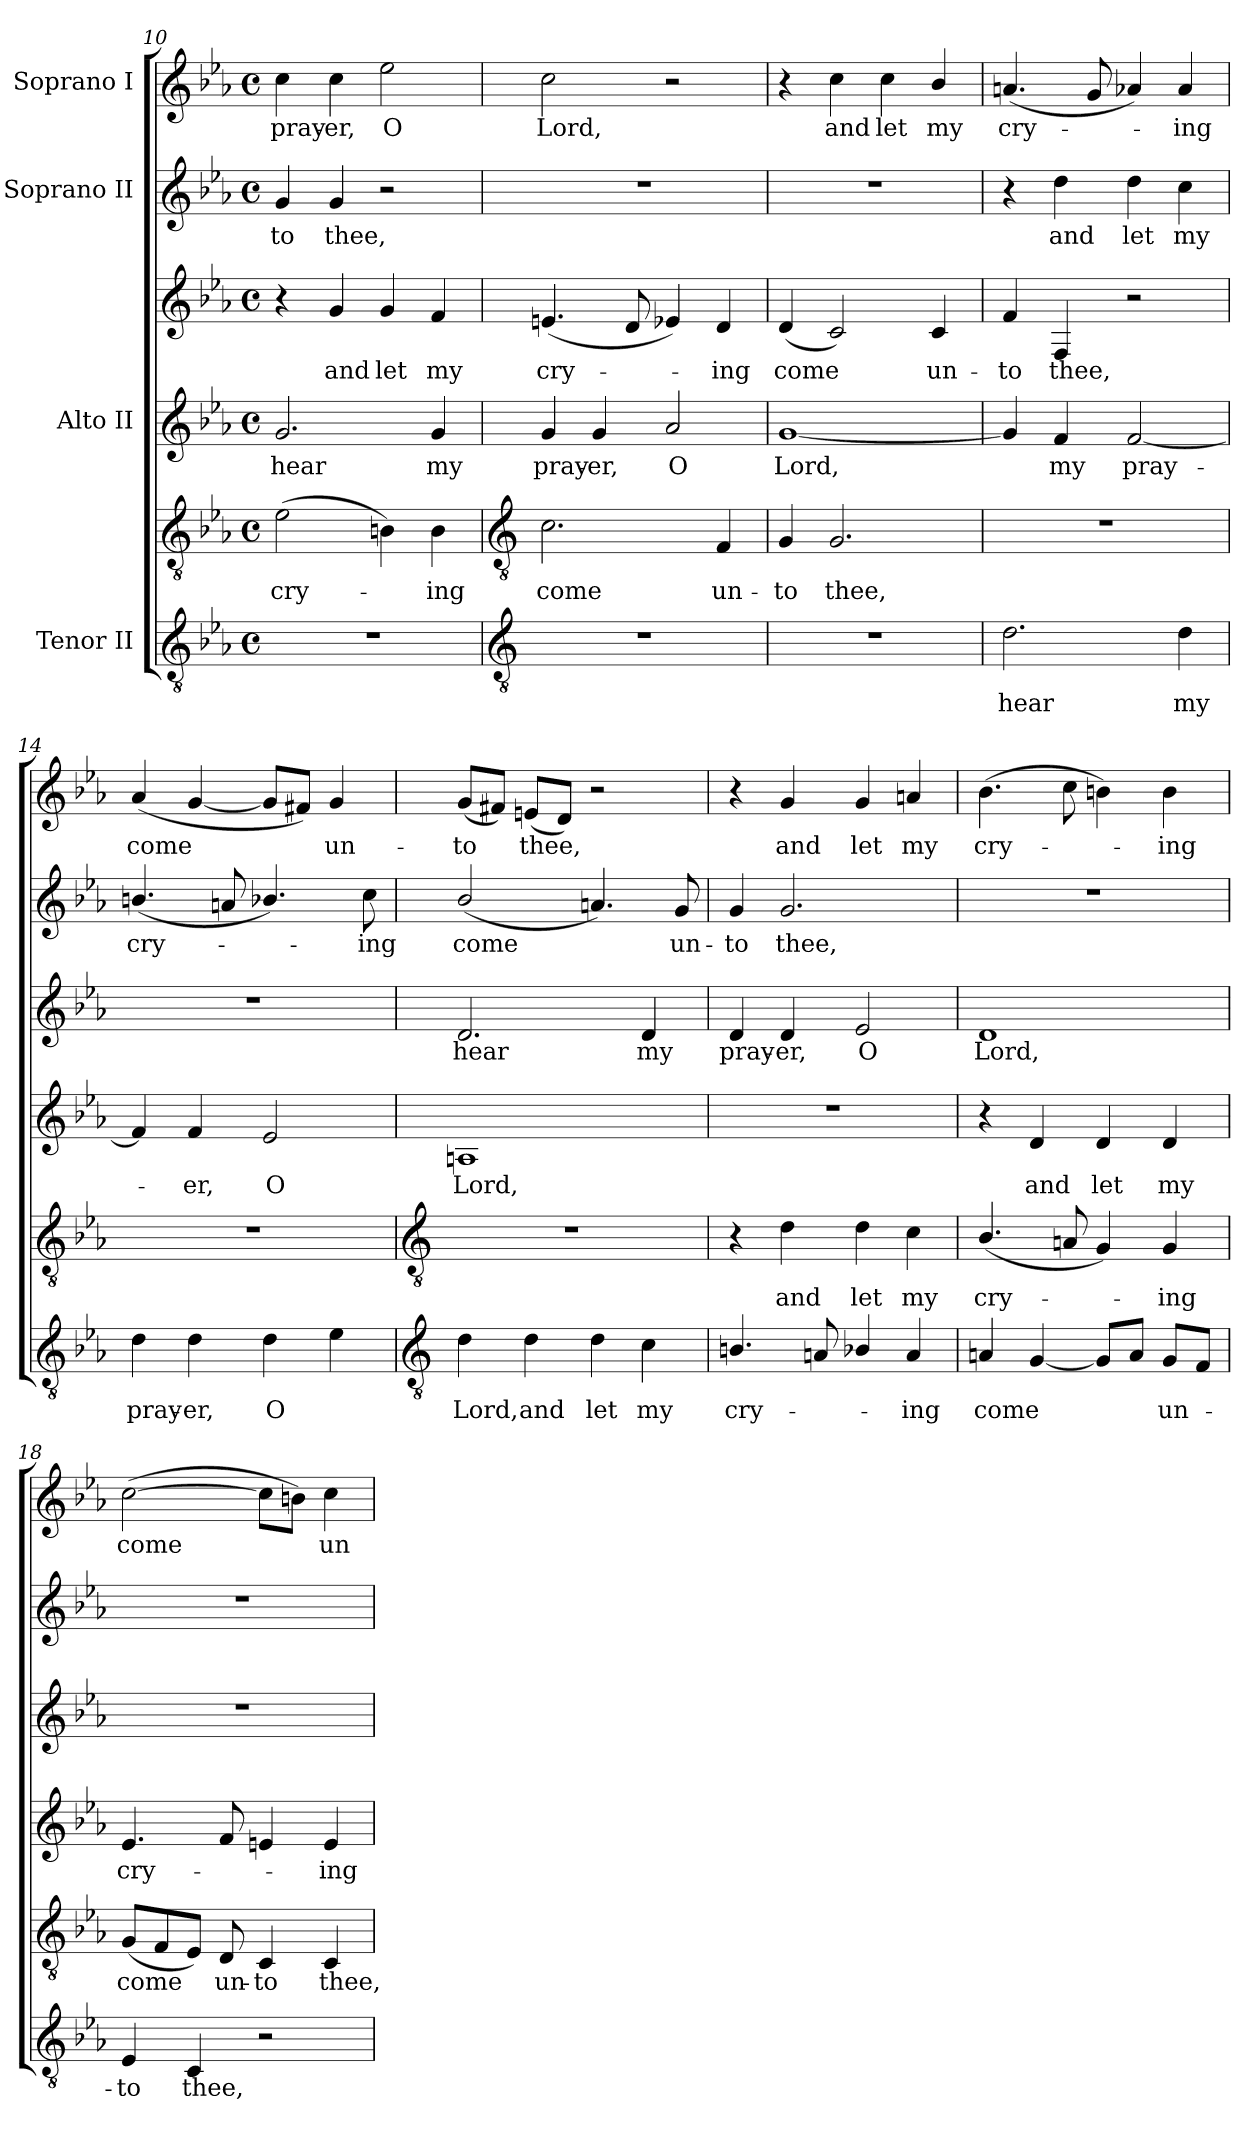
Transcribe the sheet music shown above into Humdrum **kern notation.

**kern	**text	**kern	**text	**kern	**text	**kern	**text	**kern	**text	**kern	**text
*part4	*part4	*part4	*part4	*part3	*part3	*part3	*part3	*part2	*part2	*part1	*part1
*staff6	*staff6	*staff5	*staff5	*staff4	*staff4	*staff3	*staff3	*staff2	*staff2	*staff1	*staff1
*I"Tenor II	*	*	*	*I"Alto II	*	*	*	*I"Soprano II	*	*I"Soprano I	*
*clefGv2	*	*clefGv2	*	*clefG2	*	*clefG2	*	*clefG2	*	*clefG2	*
*k[b-e-a-]	*	*k[b-e-a-]	*	*k[b-e-a-]	*	*k[b-e-a-]	*	*k[b-e-a-]	*	*k[b-e-a-]	*
*E-:	*	*E-:	*	*E-:	*	*E-:	*	*E-:	*	*E-:	*
*M4/4	*	*M4/4	*	*M4/4	*	*M4/4	*	*M4/4	*	*M4/4	*
*met(c)	*	*met(c)	*	*met(c)	*	*met(c)	*	*met(c)	*	*met(c)	*
=10	=10	=10	=10	=10	=10	=10	=10	=10	=10	=10	=10
!	!	!	!LO:LY:b	!	!LO:LY:b	!	!	!	!LO:LY:b	!	!LO:LY:b
1r	.	(>2e-	cry-	2.g	hear	4r	.	4g	-to	4cc	pray-
!	!	!	!	!	!	!	!LO:LY:b	!	!LO:LY:b	!	!LO:LY:b
.	.	.	.	.	.	4g	and	4g	thee,	4cc	-er,
!	!	!	!	!	!	!	!LO:LY:b	!	!	!	!LO:LY:b
.	.	4Bn)	.	.	.	4g	let	2r	.	2ee-	O
!	!	!	!LO:LY:b	!	!LO:LY:b	!	!LO:LY:b	!	!	!	!
.	.	4B	ing	4g	my	4f	my	.	.	.	.
!!LO:LB:g=z
=11	=11	=11	=11	=11	=11	=11	=11	=11	=11	=11	=11
*clefGv2	*	*clefGv2	*	*	*	*	*	*	*	*	*
!	!	!	!LO:LY:b	!	!LO:LY:b	!	!LO:LY:b	!	!	!	!LO:LY:b
1r	.	2.c	come	4g	pray-	(<4.en	cry-	1r	.	2cc	Lord,
!	!	!	!	!	!LO:LY:b	!	!	!	!	!	!
.	.	.	.	4g	-er,	.	.	.	.	.	.
.	.	.	.	.	.	8d	.	.	.	.	.
!	!	!	!	!	!LO:LY:b	!	!	!	!	!	!
.	.	.	.	2a-	O	4e-X)	.	.	.	2r	.
!	!	!	!LO:LY:b	!	!	!	!LO:LY:b	!	!	!	!
.	.	4F	un-	.	.	4d	ing	.	.	.	.
=12	=12	=12	=12	=12	=12	=12	=12	=12	=12	=12	=12
!	!	!	!LO:LY:b	!	!LO:LY:b	!	!LO:LY:b	!	!	!	!
1r	.	4G	-to	[1g	-Lord,	(<4d	come	1r	.	4r	.
!	!	!	!LO:LY:b	!	!	!	!	!	!	!	!LO:LY:b
.	.	2.G	thee,	.	.	2c)	.	.	.	4cc	and
!	!	!	!	!	!	!	!	!	!	!	!LO:LY:b
.	.	.	.	.	.	.	.	.	.	4cc	let
!	!	!	!	!	!	!	!LO:LY:b	!	!	!	!LO:LY:b
.	.	.	.	.	.	4c	un-	.	.	4b-/	my
=13	=13	=13	=13	=13	=13	=13	=13	=13	=13	=13	=13
!	!LO:LY:b	!	!	!	!	!	!LO:LY:b	!	!	!	!LO:LY:b
2.d	hear	1r	.	4g]	.	4f	to	4r	.	(<4.an	cry-
!	!	!	!	!	!LO:LY:b	!	!LO:LY:b	!	!LO:LY:b	!	!
.	.	.	.	4f	my	4F	thee,	4dd	and	.	.
.	.	.	.	.	.	.	.	.	.	8g	.
!	!	!	!	!	!LO:LY:b	!	!	!	!LO:LY:b	!	!
.	.	.	.	[2f	pray-	2r	.	4dd	let	4a-X)	.
!	!LO:LY:b	!	!	!	!	!	!	!	!LO:LY:b	!	!LO:LY:b
4d	my	.	.	.	.	.	.	4cc	my	4a-	ing
=14	=14	=14	=14	=14	=14	=14	=14	=14	=14	=14	=14
!	!LO:LY:b	!	!	!	!	!	!	!	!LO:LY:b	!	!LO:LY:b
4d	pray-	1r	.	4f]	.	1r	.	(<4.bn/	cry-	(<4a-	come
!	!LO:LY:b	!	!	!	!LO:LY:b	!	!	!	!	!	!
4d	-er,	.	.	4f	er,	.	.	.	.	[4g	.
.	.	.	.	.	.	.	.	8an	.	.	.
!	!LO:LY:b	!	!	!	!LO:LY:b	!	!	!	!	!	!
4d	O	.	.	2e-	O	.	.	4.b-X/)	.	8gL]	.
.	.	.	.	.	.	.	.	.	.	8f#XJ)	.
!	!	!	!	!	!	!	!	!	!	!	!LO:LY:b
4e-	.	.	.	.	.	.	.	.	.	4g	un-
!	!	!	!	!	!	!	!	!	!LO:LY:b	!	!
.	.	.	.	.	.	.	.	8cc	ing	.	.
!!LO:LB:g=z
=15	=15	=15	=15	=15	=15	=15	=15	=15	=15	=15	=15
*clefGv2	*	*clefGv2	*	*	*	*	*	*	*	*	*
!	!LO:LY:b	!	!	!	!LO:LY:b	!	!LO:LY:b	!	!LO:LY:b	!	!LO:LY:b
4d	Lord,	1r	.	1An	Lord,	2.d	hear	(<2b-/	come	(<8gL	-to
.	.	.	.	.	.	.	.	.	.	8f#XJ)	.
!	!LO:LY:b	!	!	!	!	!	!	!	!	!	!LO:LY:b
4d	and	.	.	.	.	.	.	.	.	(<8enL	thee,
.	.	.	.	.	.	.	.	.	.	8dJ)	.
!	!LO:LY:b	!	!	!	!	!	!	!	!	!	!
4d	let	.	.	.	.	.	.	4.an)	.	2r	.
!	!LO:LY:b	!	!	!	!	!	!LO:LY:b	!	!	!	!
4c	my	.	.	.	.	4d	my	.	.	.	.
!	!	!	!	!	!	!	!	!	!LO:LY:b	!	!
.	.	.	.	.	.	.	.	8g	un-	.	.
=16	=16	=16	=16	=16	=16	=16	=16	=16	=16	=16	=16
!	!LO:LY:b	!	!	!	!	!	!LO:LY:b	!	!LO:LY:b	!	!
4.Bn/	cry-	4r	.	1r	.	4d	pray-	4g	-to	4r	.
!	!	!	!LO:LY:b	!	!	!	!LO:LY:b	!	!LO:LY:b	!	!LO:LY:b
.	.	4d	and	.	.	4d	-er,	2.g	thee,	4g	and
8An	.	.	.	.	.	.	.	.	.	.	.
!	!	!	!LO:LY:b	!	!	!	!LO:LY:b	!	!	!	!LO:LY:b
4B-X/	.	4d	let	.	.	2e-	O	.	.	4g	let
!	!LO:LY:b	!	!LO:LY:b	!	!	!	!	!	!	!	!LO:LY:b
4A	ing	4c	my	.	.	.	.	.	.	4an	my
=17	=17	=17	=17	=17	=17	=17	=17	=17	=17	=17	=17
!	!LO:LY:b	!	!LO:LY:b	!	!	!	!LO:LY:b	!	!	!	!LO:LY:b
4An	come	(<4.B-/	cry-	4r	.	1d	Lord,	1r	.	(>4.b-	cry-
!	!	!	!	!	!LO:LY:b	!	!	!	!	!	!
[4G	.	.	.	4d	and	.	.	.	.	.	.
.	.	8An	.	.	.	.	.	.	.	8cc	.
!	!	!	!	!	!LO:LY:b	!	!	!	!	!	!
8GL]	.	4G)	.	4d	let	.	.	.	.	4bn)	.
8AJ	.	.	.	.	.	.	.	.	.	.	.
!	!LO:LY:b	!	!LO:LY:b	!	!LO:LY:b	!	!	!	!	!	!LO:LY:b
8GL	un-	4G	ing	4d	my	.	.	.	.	4b	ing
8FJ	.	.	.	.	.	.	.	.	.	.	.
=18	=18	=18	=18	=18	=18	=18	=18	=18	=18	=18	=18
!	!LO:LY:b	!	!LO:LY:b	!	!LO:LY:b	!	!	!	!	!	!LO:LY:b
4E-	to	(<8GL	come	4.e-	cry-	1r	.	1r	.	(>[2cc	come
.	.	8F	.	.	.	.	.	.	.	.	.
!	!LO:LY:b	!	!	!	!	!	!	!	!	!	!
4C	thee,	8E-J)	.	.	.	.	.	.	.	.	.
!	!	!	!LO:LY:b	!	!	!	!	!	!	!	!
.	.	8D	un-	8f	.	.	.	.	.	.	.
!	!	!	!LO:LY:b	!	!	!	!	!	!	!	!
2r	.	4C	-to	4en	.	.	.	.	.	8ccL]	.
.	.	.	.	.	.	.	.	.	.	8bnJ)	.
!	!	!	!LO:LY:b	!	!LO:LY:b	!	!	!	!	!	!LO:LY:b
.	.	4C	thee,	4e	ing	.	.	.	.	4cc	un-
=	=	=	=	=	=	=	=	=	=	=	=
*-	*-	*-	*-	*-	*-	*-	*-	*-	*-	*-	*-
